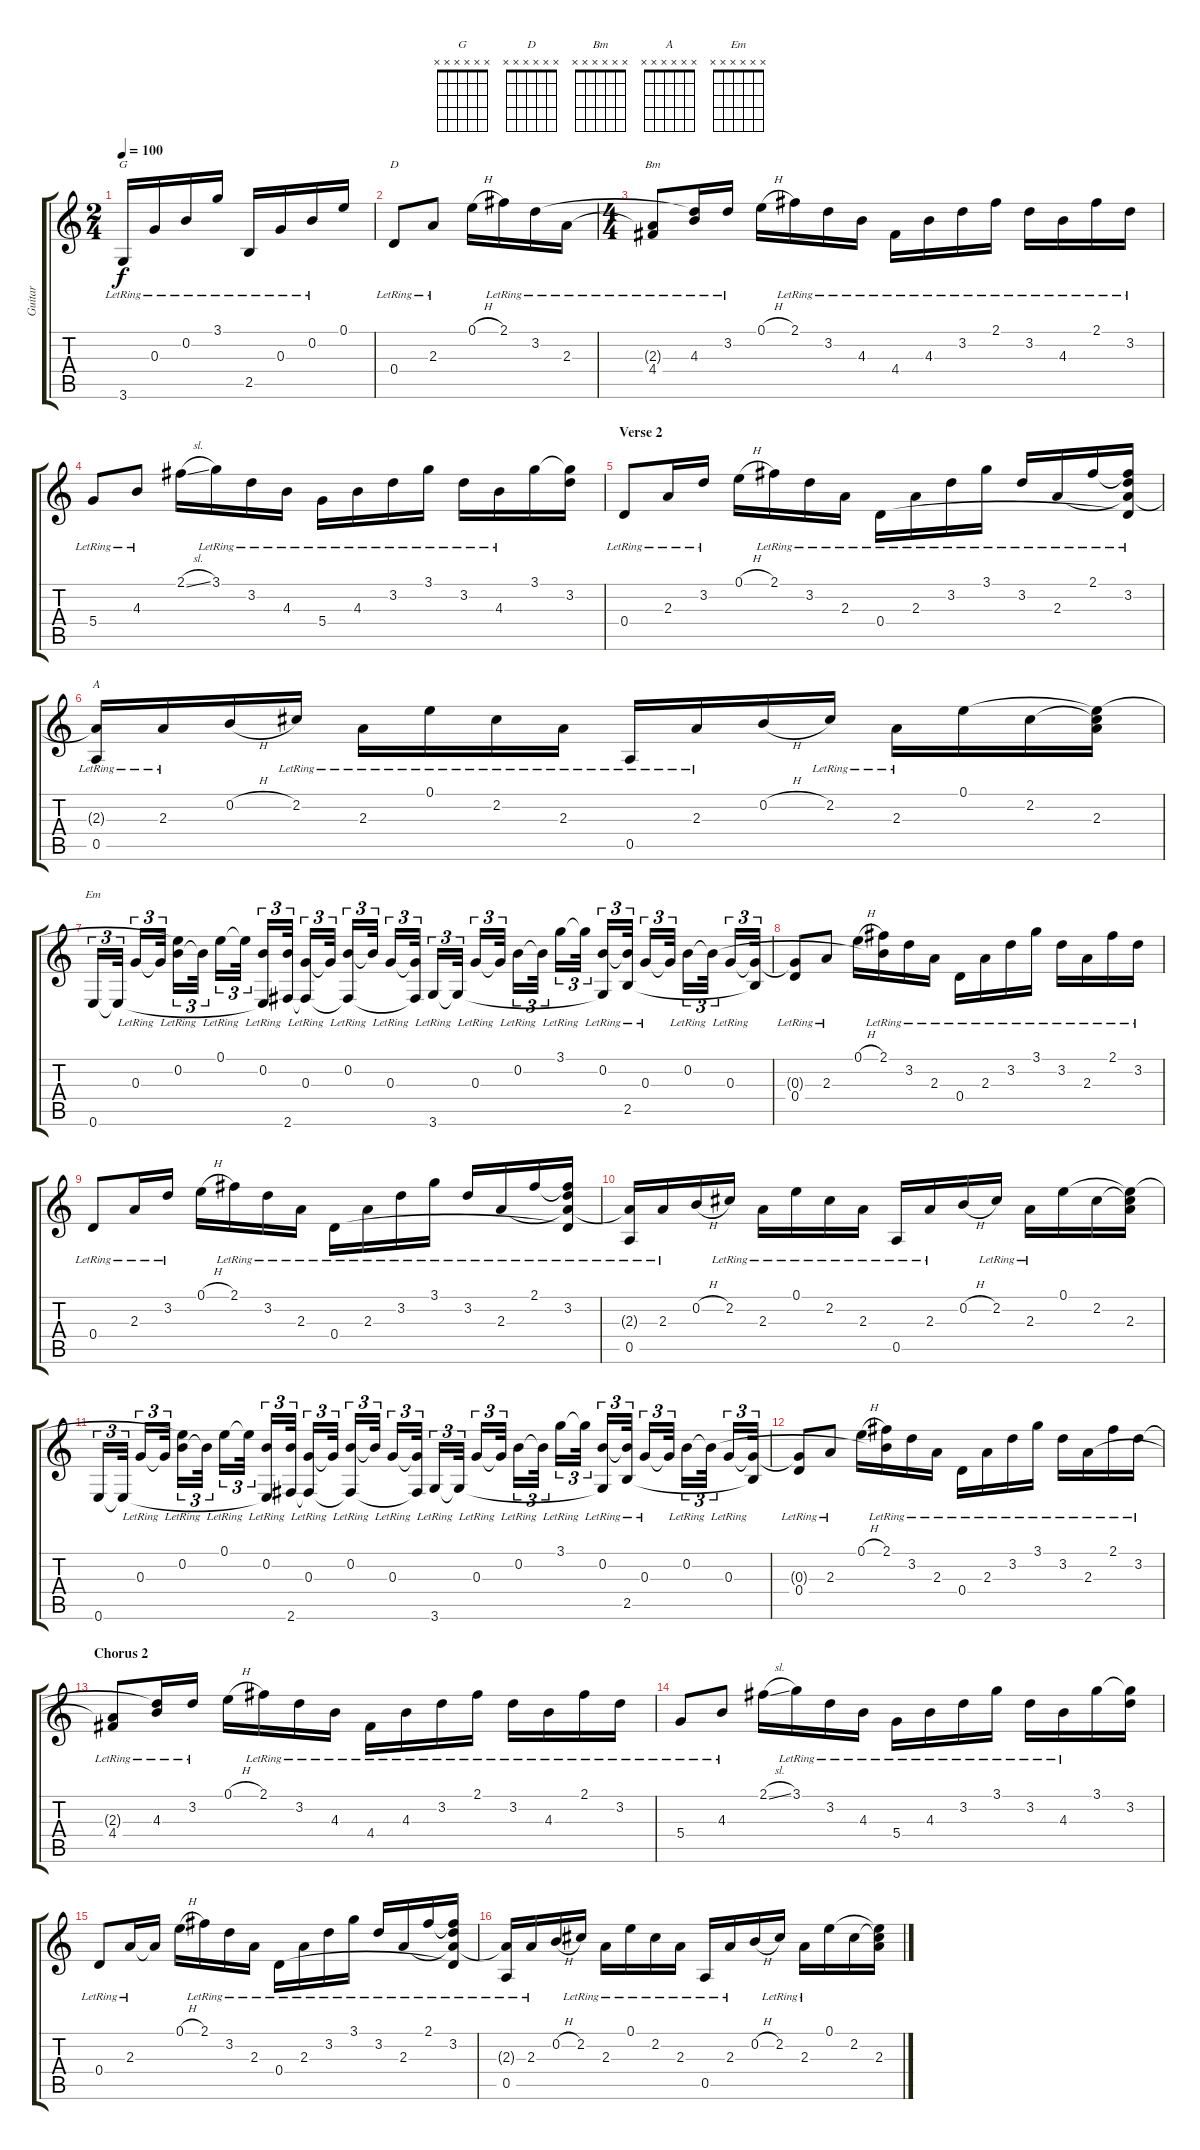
\track ("Guitar" "Guitar") {instrument acousticguitarnylon}
\staff {score tabs}
\tuning (E4 B3 G3 D3 A2 E2) {hide}
\chord ("G" x x x x x x)
\chord ("D" x x x x x x)
\chord ("Bm" x x x x x x)
\chord ("A" x x x x x x)
\chord ("Em" x x x x x x)
\ts (2 4)
\tempo 100
\clef g2
\ks c
3.6{lr}.16{ch "G" dy f} 0.3{lr}.16 0.2{lr}.16 3.1{lr}.16 2.5{lr}.16 0.3{lr}.16 0.2{lr}.16 0.1.16 |
0.4{lr}.8{ch "D"} 2.3{lr}.8 0.1{h}.16 2.1{lr}.16 3.2{lr}.16 2.3{lr}.16 |
\ts (4 4)
(2.3{t} 4.4{lr}).8{ch "Bm"} (3.2{t} 4.3{lr}).16 3.2{lr}.16 0.1{h}.16 2.1{lr}.16 3.2{lr}.16 4.3{lr}.16 4.4{lr}.16 4.3{lr}.16 3.2{lr}.16 2.1{lr}.16 3.2{lr}.16 4.3{lr}.16 2.1{lr}.16 3.2{lr}.16 |
5.4{lr}.8 4.3{lr}.8 2.1{sl}.16 3.1{lr}.16 3.2{lr}.16 4.3{lr}.16 5.4{lr}.16 4.3{lr}.16 3.2{lr}.16 3.1{lr}.16 3.2{lr}.16 4.3{lr}.16 3.1.16 (3.1{t} 3.2).16 |
\section ("" "Verse 2")
0.4{lr}.8 2.3{lr}.16 3.2{lr}.16 0.1{h}.16 2.1{lr}.16 3.2{lr}.16 2.3{lr}.16 0.4{lr}.16 2.3{lr}.16 3.2{lr}.16 3.1{lr}.16 3.2{lr}.16 2.3{lr}.16 2.1{lr}.16 (2.1{t} 3.2{lr} 2.3{t} 0.4{t}).16 |
(2.3{t} 0.5{lr}).16{ch "A"} 2.3{lr}.16 0.2{h}.16 2.2{lr}.16 2.3{lr}.16 0.1{lr}.16 2.2{lr}.16 2.3{lr}.16 0.5{lr}.16 2.3{lr}.16 0.2{h}.16 2.2{lr}.16 2.3{lr}.16 0.1.16 2.2.16 (0.1{t} 2.2{t} 2.3).16 |
0.6.16{tu (3 2) ch "Em"} 0.6{t}.32{tu (3 2)} 0.3{lr}.16{tu (3 2)} 0.3{t}.32{tu (3 2)} (0.1{t} 0.2{lr}).16{tu (3 2)} 0.2{t}.32{tu (3 2)} 0.1{lr}.16{tu (3 2)} 0.1{t}.32{tu (3 2)} (0.2{lr} 0.6{t}).16{tu (3 2)} (0.2{t} 2.6).32{tu (3 2)} (0.3{lr} 2.6{t}).16{tu (3 2)} 0.3{t}.32{tu (3 2)} (0.2{lr} 2.6{t}).16{tu (3 2)} 0.2{t}.32{tu (3 2)} 0.3{lr}.16{tu (3 2)} (0.3{t} 2.6{t}).32{tu (3 2)} 3.6{lr}.16{tu (3 2)} 3.6{t}.32{tu (3 2)} 0.3{lr}.16{tu (3 2)} 0.3{t}.32{tu (3 2)} 0.2{lr}.16{tu (3 2)} 0.2{t}.32{tu (3 2)} 3.1{lr}.16{tu (3 2)} 3.1{t}.32{tu (3 2)} (0.2{lr} 3.6{t}).16{tu (3 2)} (0.2{t} 2.5{lr}).32{tu (3 2)} 0.3{lr}.16{tu (3 2)} 0.3{t}.32{tu (3 2)} 0.2{lr}.16{tu (3 2)} 0.2{t}.32{tu (3 2)} 0.3{lr}.16{tu (3 2)} (0.3{t} 2.5{t}).32{tu (3 2)} |
(0.3{t} 0.4{lr}).8 2.3{lr}.8 0.1{h}.16 (2.1{lr} 0.2{t}).16 3.2{lr}.16 2.3{lr}.16 0.4{lr}.16 2.3{lr}.16 3.2{lr}.16 3.1{lr}.16 3.2{lr}.16 2.3{lr}.16 2.1{lr}.16 3.2{lr}.16 |
0.4{lr}.8 2.3{lr}.16 3.2{lr}.16 0.1{h}.16 2.1{lr}.16 3.2{lr}.16 2.3{lr}.16 0.4{lr}.16 2.3{lr}.16 3.2{lr}.16 3.1{lr}.16 3.2{lr}.16 2.3{lr}.16 2.1{lr}.16 (2.1{t} 3.2{lr} 2.3{t} 0.4{t}).16 |
(2.3{t} 0.5{lr}).16 2.3{lr}.16 0.2{h}.16 2.2{lr}.16 2.3{lr}.16 0.1{lr}.16 2.2{lr}.16 2.3{lr}.16 0.5{lr}.16 2.3{lr}.16 0.2{h}.16 2.2{lr}.16 2.3{lr}.16 0.1.16 2.2.16 (0.1{t} 2.2{t} 2.3).16 |
0.6.16{tu (3 2)} 0.6{t}.32{tu (3 2)} 0.3{lr}.16{tu (3 2)} 0.3{t}.32{tu (3 2)} (0.1{t} 0.2{lr}).16{tu (3 2)} 0.2{t}.32{tu (3 2)} 0.1{lr}.16{tu (3 2)} 0.1{t}.32{tu (3 2)} (0.2{lr} 0.6{t}).16{tu (3 2)} (0.2{t} 2.6).32{tu (3 2)} (0.3{lr} 2.6{t}).16{tu (3 2)} 0.3{t}.32{tu (3 2)} (0.2{lr} 2.6{t}).16{tu (3 2)} 0.2{t}.32{tu (3 2)} 0.3{lr}.16{tu (3 2)} (0.3{t} 2.6{t}).32{tu (3 2)} 3.6{lr}.16{tu (3 2)} 3.6{t}.32{tu (3 2)} 0.3{lr}.16{tu (3 2)} 0.3{t}.32{tu (3 2)} 0.2{lr}.16{tu (3 2)} 0.2{t}.32{tu (3 2)} 3.1{lr}.16{tu (3 2)} 3.1{t}.32{tu (3 2)} (0.2{lr} 3.6{t}).16{tu (3 2)} (0.2{t} 2.5{lr}).32{tu (3 2)} 0.3{lr}.16{tu (3 2)} 0.3{t}.32{tu (3 2)} 0.2{lr}.16{tu (3 2)} 0.2{t}.32{tu (3 2)} 0.3{lr}.16{tu (3 2)} (0.3{t} 2.5{t}).32{tu (3 2)} |
(0.3{t} 0.4{lr}).8 2.3{lr}.8 0.1{h}.16 (2.1{lr} 0.2{t}).16 3.2{lr}.16 2.3{lr}.16 0.4{lr}.16 2.3{lr}.16 3.2{lr}.16 3.1{lr}.16 3.2{lr}.16 2.3{lr}.16 2.1{lr}.16 3.2{lr}.16 |
\section ("" "Chorus 2")
(2.3{t} 4.4{lr}).8 (3.2{t} 4.3{lr}).16 3.2{lr}.16 0.1{h}.16 2.1{lr}.16 3.2{lr}.16 4.3{lr}.16 4.4{lr}.16 4.3{lr}.16 3.2{lr}.16 2.1{lr}.16 3.2{lr}.16 4.3{lr}.16 2.1{lr}.16 3.2{lr}.16 |
5.4{lr}.8 4.3{lr}.8 2.1{sl}.16 3.1{lr}.16 3.2{lr}.16 4.3{lr}.16 5.4{lr}.16 4.3{lr}.16 3.2{lr}.16 3.1{lr}.16 3.2{lr}.16 4.3{lr}.16 3.1.16 (3.1{t} 3.2).16 |
0.4{lr}.8 2.3{lr}.16 2.3{t}.16 0.1{h}.16 2.1{lr}.16 3.2{lr}.16 2.3{lr}.16 0.4{lr}.16 2.3{lr}.16 3.2{lr}.16 3.1{lr}.16 3.2{lr}.16 2.3{lr}.16 2.1{lr}.16 (2.1{t} 3.2{lr} 2.3{t} 0.4{t}).16 |
(2.3{t} 0.5{lr}).16 2.3{lr}.16 0.2{h}.16 2.2{lr}.16 2.3{lr}.16 0.1{lr}.16 2.2{lr}.16 2.3{lr}.16 0.5{lr}.16 2.3{lr}.16 0.2{h}.16 2.2{lr}.16 2.3{lr}.16 0.1.16 2.2.16 (0.1{t} 2.2{t} 2.3).16
